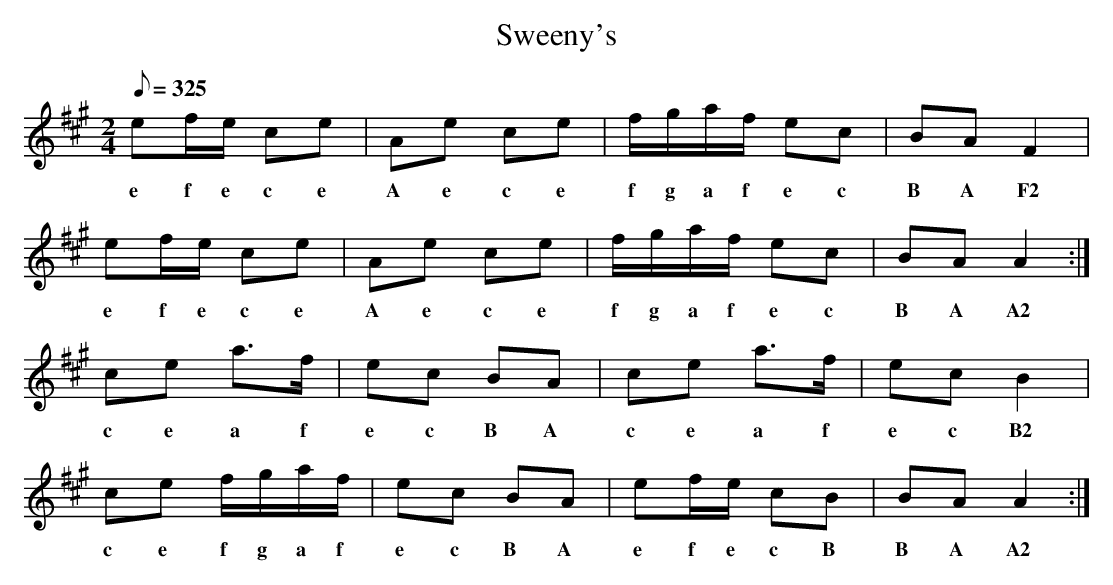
X:1
T: Sweeny's
M: 2/4
L: 1/8
Q: 325
K: A
ef/e/ ce|Ae ce|f/g/a/f/ ec|BA F2|
w: e f e c e A e c e f g a f e c B A F2
ef/e/ ce|Ae ce|f/g/a/f/ ec|BA A2 :|
w: e f e c e A e c e f g a f e c B A A2
ce a>f|ec BA|ce a>f|ec B2|
w: c e a f e c B A c e a f e c B2
ce f/g/a/f/|ec BA|ef/e/ cB|BA A2 :|
w: c e f g a f e c B A e f e c B B A A2
